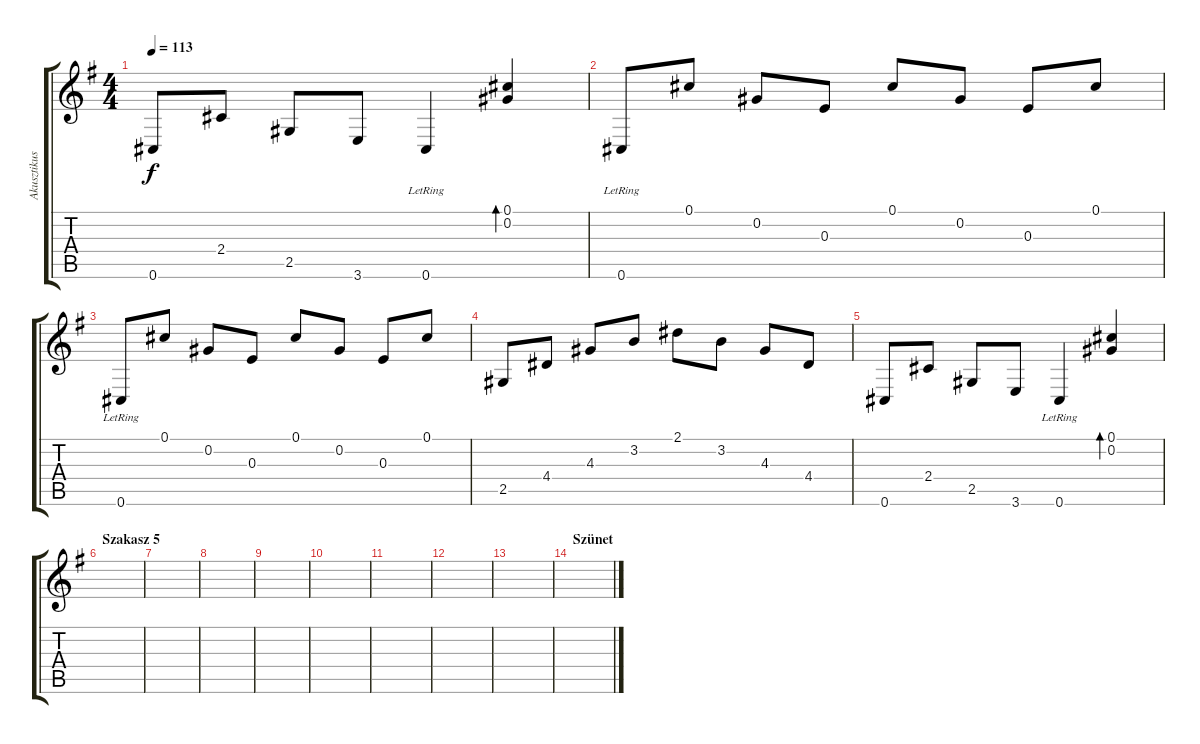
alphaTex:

\track ("Akusztikus Jazz Gitár" "Akusztikus") {instrument electricguitarjazz}
\staff {score tabs}
\tuning (Db4 Ab3 E3 B2 Gb2 Db2) {hide}
\ts (4 4)
\tempo 113
\clef g2
\ks g
0.6.8{dy f} 2.4.8 2.5.8 3.6.8 0.6{lr}.4 (0.1 0.2).4{bd 480} |
0.6{lr}.8 0.1.8 0.2.8 0.3.8 0.1.8 0.2.8 0.3.8 0.1.8 |
0.6{lr}.8 0.1.8 0.2.8 0.3.8 0.1.8 0.2.8 0.3.8 0.1.8 |
2.5.8 4.4.8 4.3.8 3.2.8 2.1.8 3.2.8 4.3.8 4.4.8 |
0.6.8 2.4.8 2.5.8 3.6.8 0.6{lr}.4 (0.1 0.2).4{bd 480} |
\section ("" "Szakasz 5")
|
|
|
|
|
|
|
|
\section ("" "Szünet")
